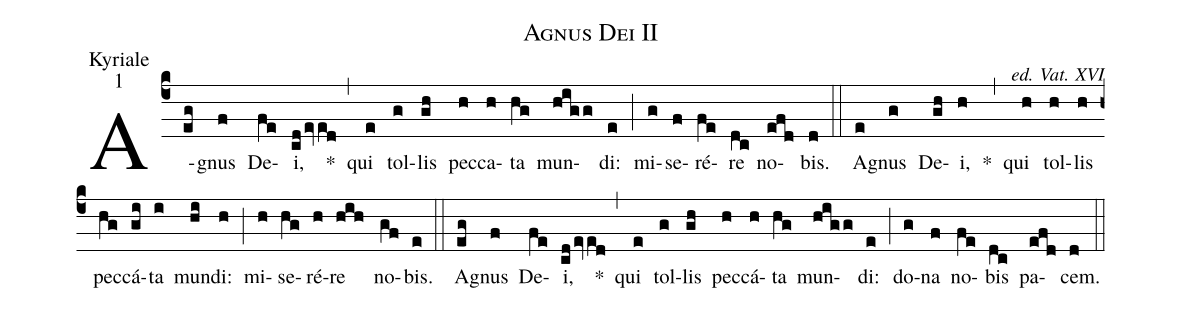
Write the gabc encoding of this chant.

name:Agnus Dei II;
office-part:Kyriale;
mode:1;
commentary:ed. Vat. XVI;
%%
(c4) A(eg)gnus(f) De(fe)i,(cdeved) *(,) qui(e) tol(g)lis(gh) pec(h)ca(h)ta(hg) mun(higg)di:(e) (;) mi(g)se(f)ré(fe)re(dc) no(efd)bis.(d) (::) A(e)gnus(g) De(gh)i,(h) *(,) qui(h) tol(h)lis(h) pec(hg)cá(gi)ta(i) mun(hi)di:(h) (;) mi(h)se(hg)ré(h)re(hih) no(gf)bis.(e) (::) A(eg)gnus(f) De(fe)i,(cdeved) *(,) qui(e) tol(g)lis(gh) pec(h)cá(h)ta(hg) mun(higg)di:(e) (;) do(g)na(f) no(fe)bis(dc) pa(efd)cem.(d) (::)
